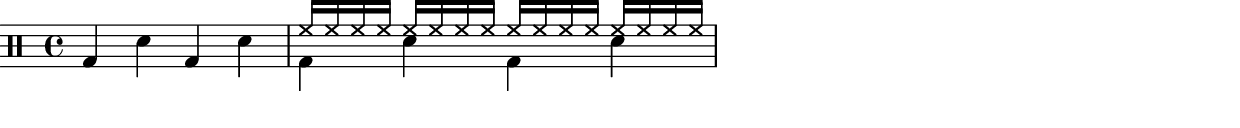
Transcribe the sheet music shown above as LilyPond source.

%% Generated by lilypond-book
%% Options: [exampleindent=10.16\mm,indent=0\mm,line-width=160\mm,paper-height=845.047\pt,paper-width=597.508\pt,papersize='(cons (* 597.508 pt) (* 845.047 pt)),quote]
\include "lilypond-book-preamble.ly"


% ****************************************************************
% Start cut-&-pastable-section
% ****************************************************************

#(ly:set-option 'eps-box-padding 3.000000)



\paper {
  #(set-paper-size '(cons (* 597.508 pt) (* 845.047 pt)))
  indent = 0\mm
  line-width = 160\mm
  % offset the left padding, also add 1mm as lilypond creates cropped
  % images with a little space on the right
  line-width = #(- line-width (* mm  3.000000) (* mm 1))
  line-width = 160\mm - 2.0 * 10.16\mm
  % offset the left padding, also add 1mm as lilypond creates cropped
  % images with a little space on the right
  line-width = #(- line-width (* mm  3.000000) (* mm 1))
}

\layout {
  
}




% ****************************************************************
% ly snippet:
% ****************************************************************
\sourcefileline 216
\new DrumStaff <<
  \drummode {
    bd4 sn4 bd4 sn4
    << {
      \repeat unfold 16 hh16
    } \\ {
      bd4 sn4 bd4 sn4
    } >>
  }
>>


% ****************************************************************
% end ly snippet
% ****************************************************************
